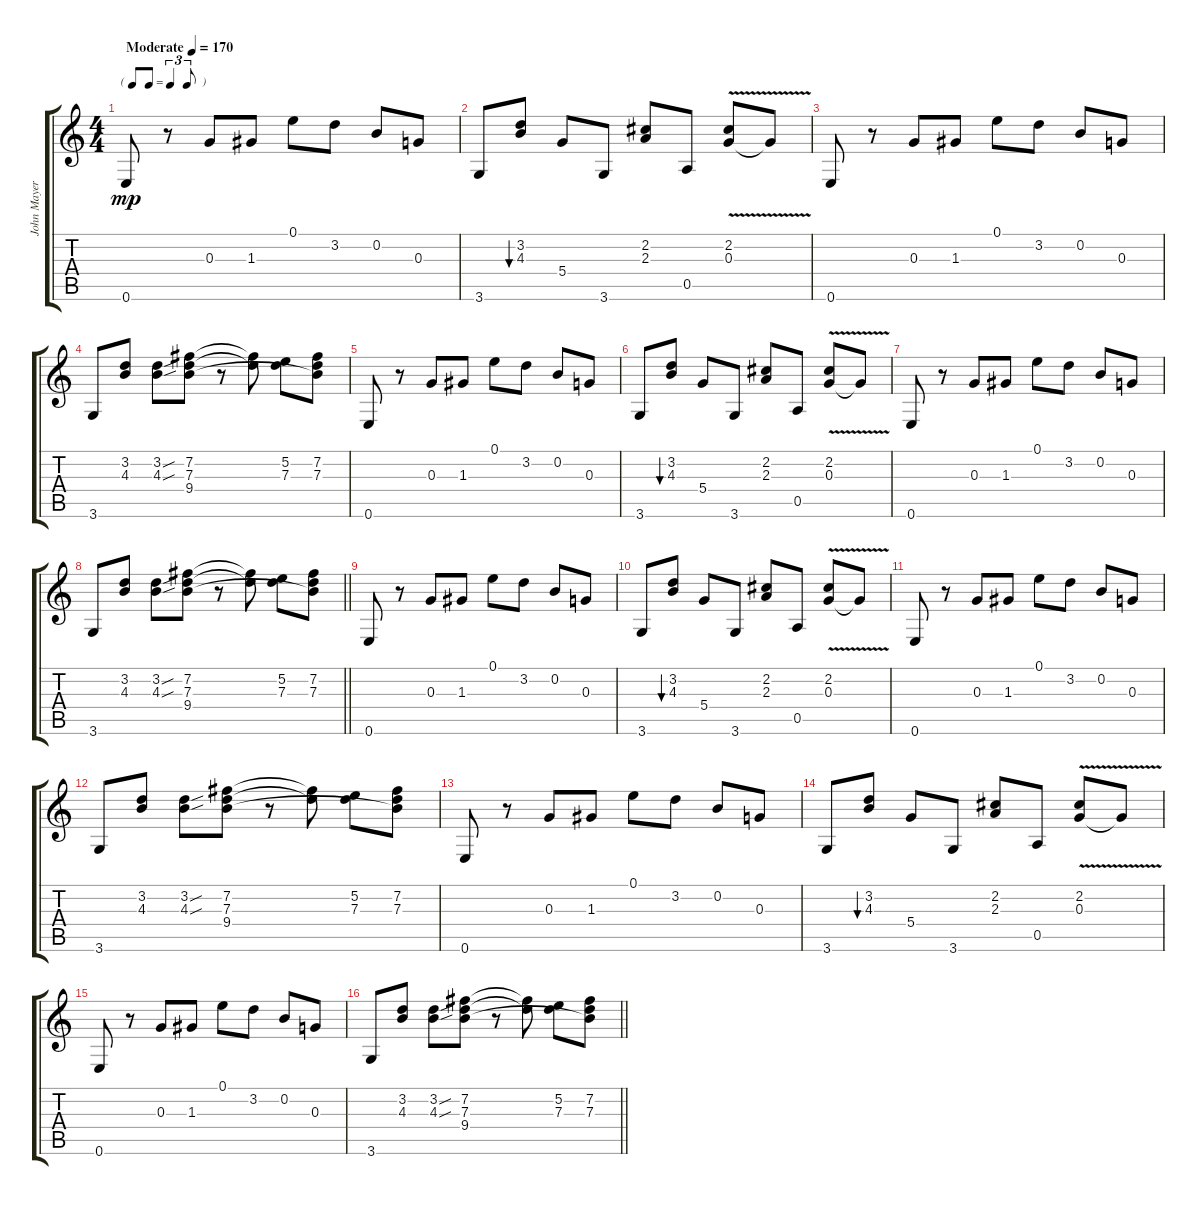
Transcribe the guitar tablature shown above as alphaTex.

\track ("John Mayer" "John Mayer") {instrument overdrivenguitar}
\staff {score tabs}
\tuning (E4 B3 G3 D3 A2 E2) {hide}
\ts (4 4)
\tf triplet8th
\tempo (170 "Moderate")
\clef g2
\ks c
0.6.8{dy mp instrument overdrivenguitar} r.8 0.3.8 1.3.8 0.1.8 3.2.8 0.2.8 0.3.8 |
3.6.8 (3.2 4.3).8{bu 480} 5.4.8 3.6.8 (2.2 2.3).8 0.5.8 (2.2 0.3{v}).8 0.3{t}.8 |
0.6.8 r.8 0.3.8 1.3.8 0.1.8 3.2.8 0.2.8 0.3.8 |
3.6.8 (3.2 4.3).8 (3.2{sou} 4.3{sou}).8 (7.2 7.3 9.4).8 r.8 (7.2{t} 7.3{t}).8 (5.2 7.3).8 (7.2 7.3 9.4{t}).8 |
0.6.8 r.8 0.3.8 1.3.8 0.1.8 3.2.8 0.2.8 0.3.8 |
3.6.8 (3.2 4.3).8{bu 480} 5.4.8 3.6.8 (2.2 2.3).8 0.5.8 (2.2 0.3{v}).8 0.3{t}.8 |
0.6.8 r.8 0.3.8 1.3.8 0.1.8 3.2.8 0.2.8 0.3.8 |
\barLineRight lightlight
3.6.8 (3.2 4.3).8 (3.2{sou} 4.3{sou}).8 (7.2 7.3 9.4).8 r.8 (7.2{t} 7.3{t}).8 (5.2 7.3).8 (7.2 7.3 9.4{t}).8 |
0.6.8 r.8 0.3.8 1.3.8 0.1.8 3.2.8 0.2.8 0.3.8 |
3.6.8 (3.2 4.3).8{bu 480} 5.4.8 3.6.8 (2.2 2.3).8 0.5.8 (2.2 0.3{v}).8 0.3{t}.8 |
0.6.8 r.8 0.3.8 1.3.8 0.1.8 3.2.8 0.2.8 0.3.8 |
3.6.8 (3.2 4.3).8 (3.2{sou} 4.3{sou}).8 (7.2 7.3 9.4).8 r.8 (7.2{t} 7.3{t}).8 (5.2 7.3).8 (7.2 7.3 9.4{t}).8 |
0.6.8 r.8 0.3.8 1.3.8 0.1.8 3.2.8 0.2.8 0.3.8 |
3.6.8 (3.2 4.3).8{bu 480} 5.4.8 3.6.8 (2.2 2.3).8 0.5.8 (2.2 0.3{v}).8 0.3{t}.8 |
0.6.8 r.8 0.3.8 1.3.8 0.1.8 3.2.8 0.2.8 0.3.8 |
\barLineRight lightlight
3.6.8 (3.2 4.3).8 (3.2{sou} 4.3{sou}).8 (7.2 7.3 9.4).8 r.8 (7.2{t} 7.3{t}).8 (5.2 7.3).8 (7.2 7.3 9.4{t}).8
